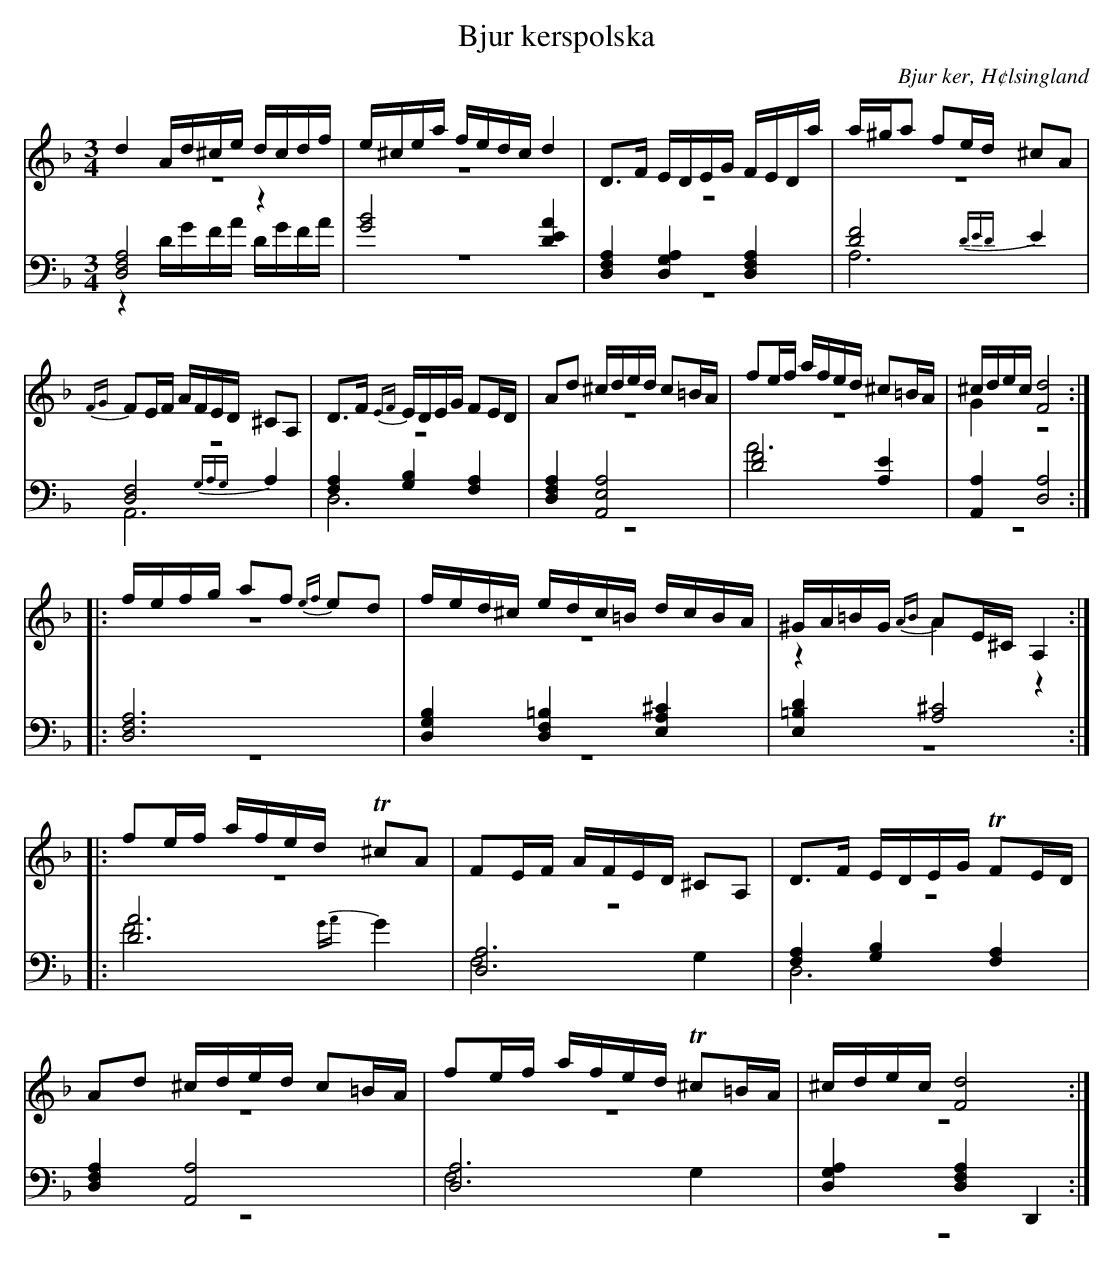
X:1
T: Bjur kerspolska
O: Bjur ker, H¢lsingland
M: 3/4
L: 1/16
K: Dm
V:1
V:2 merge
V:3
V:4 merge
V:1
d4 Ad^ce dcdf |e^cea fedc d4|D2>F2 EDEG FEDa|a^ga2 f2ed ^c2A2|
{FG}F2EF AFED ^C2A,2|D2>F2 {EF}EDEG F2ED|A2d2 ^cded c2=BA|f2ef afed ^c2=BA|^cdec [F8d8]:|
|:fefg a2f2 {ef}e2d2 |fed^c edc=B dcBA|^GA=BG {AB}A2E^C A,4:|
|:f2ef afed T^c2A2|F2EF AFED ^C2A,2|D2>F2 EDEG TF2ED|
A2d2 ^cded c2=BA|f2ef afed T^c2=BA|^cdec [F8d8]:|
V:2
z12|z12|z12|z12|
z12|z12|z12|z12|G4 z8:|
|:z12|z12|z4 A4 z4:|
|:z12|z12|z12|
z12|z12|z12:|
V:3 clef=bass
[D,8F,8A,8] z4|[G8B8] [D4E4A4]|[D,4F,4A,4] [D,4G,4A,4] [D,4F,4A,4]|[D8F8] {DED}E4|
[D,8F,8] {G,A,G,}A,4|[F,4A,4] [G,4B,4] [F,4A,4]|[D,4F,4A,4] [A,,8E,8A,8]|[D8F8] [A,4E4]|[A,,4A,4] [D,8A,8]:|
|:[D,12F,12A,12]|[D,4G,4B,4] [D,4F,4=B,4][E,4A,4^C4]|[E,4=B,4D4] [A,8^C8]:|
|:[D12A12]|[D,12A,12]|[F,4A,4] [G,4B,4] [F,4A,4]|
[D,4F,4A,4] [A,,8A,8]|[D,12A,12]|[D,4G,4A,4] [D,4F,4A,4] D,,4:|
V:4 clef=bass
z4 DGFA DGFA|z12|z12|A,12|
A,,12|D,12|z12|A12|z12:|
|:z12|z12|z12:|
|:F8 {GA}G4|F,8 G,4|D,12|
z12|F,8 G,4|z12:|
